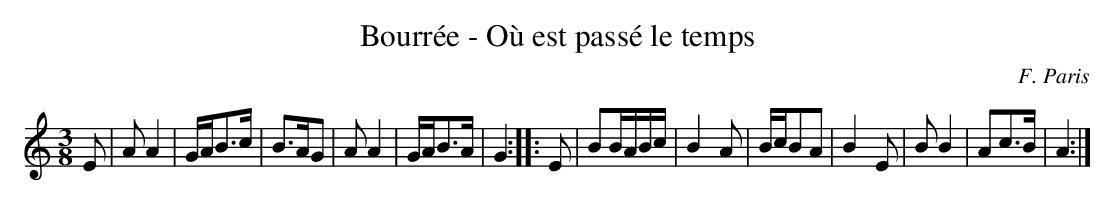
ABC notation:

X:1
T:Bourrée - Où est passé le temps
C:F. Paris
M:3/8
L:1/16
K:C
E2|A2A4|GAB3c|B3AG2|\
A2A4|GAB3A|G4:|\
|:E2|B2BABc|B4A2|BcB2A2|\
B4E2|B2B4|A2c3B|A4:|
